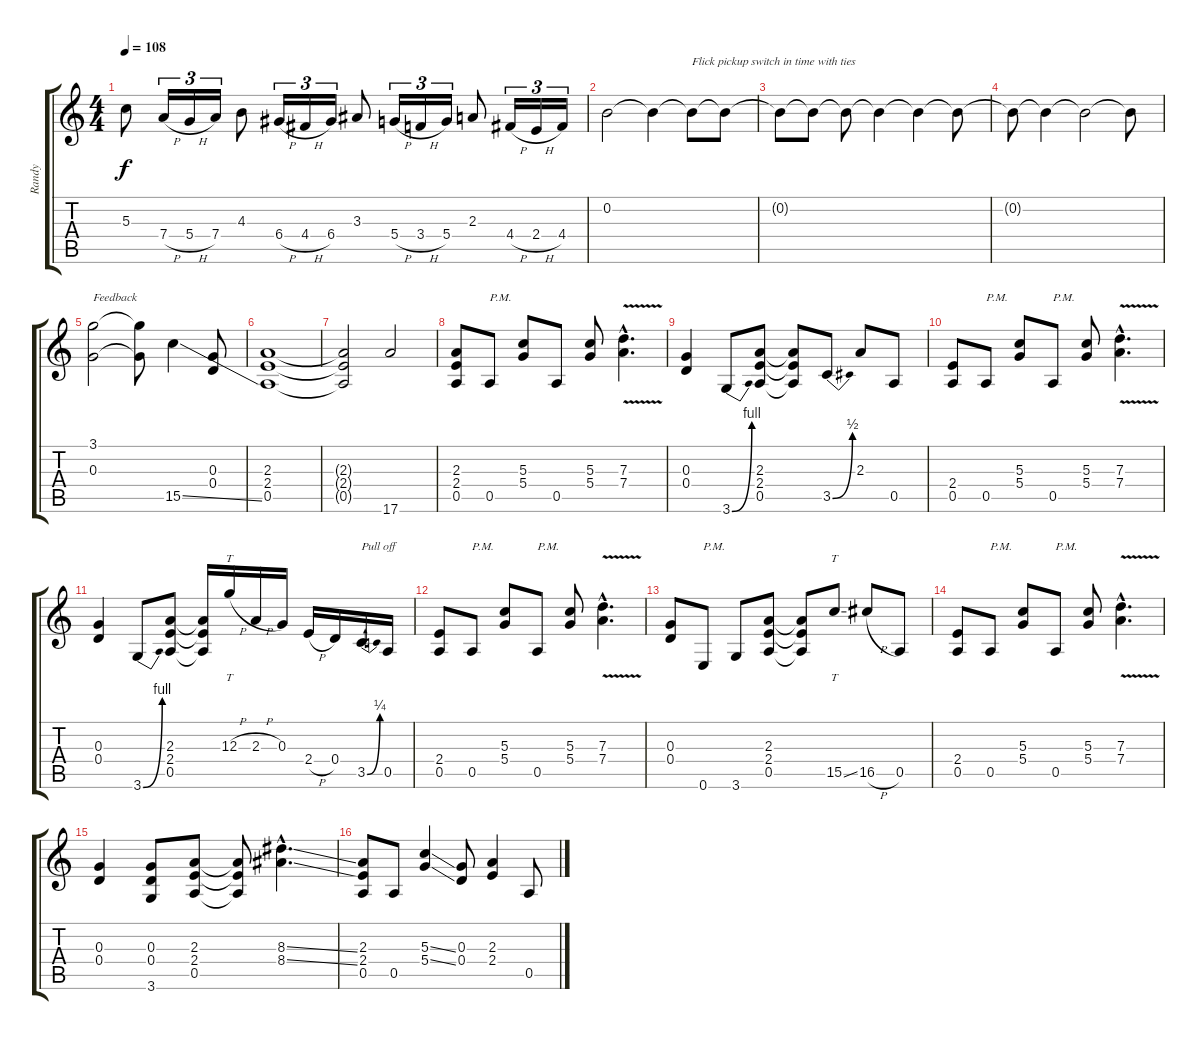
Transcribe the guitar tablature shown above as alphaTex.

\track ("Randy" "Randy") {instrument overdrivenguitar}
\staff {score tabs}
\tuning (E4 B3 G3 D3 A2 E2) {hide}
\ts (4 4)
\tempo 108
\clef g2
\ks c
5.3.8{dy f} 7.4{h}.16{tu (3 2)} 5.4{h}.16{tu (3 2)} 7.4.16{tu (3 2)} 4.3.8 6.4{h}.16{tu (3 2)} 4.4{h}.16{tu (3 2)} 6.4.16{tu (3 2)} 3.3.8 5.4{h}.16{tu (3 2)} 3.4{h}.16{tu (3 2)} 5.4.16{tu (3 2)} 2.3.8 4.4{h}.16{tu (3 2)} 2.4{h}.16{tu (3 2)} 4.4.16{tu (3 2)} |
0.2.2 0.2{t}.4 0.2{t}.8{txt "Flick pickup switch in time with ties"} 0.2{t}.8 |
0.2{t}.8 0.2{t}.8 0.2{t}.8 0.2{t}.4 0.2{t}.4 0.2{t}.8 |
0.2{t}.8 0.2{t}.4 0.2{t}.2 0.2{t}.8 |
(3.1 0.3).2{txt "Feedback"} (3.1{t} 0.3{t}).8 15.5{ss}.4 (0.3 0.4).8 |
(2.3 2.4 0.5).1 |
(2.3{t} 2.4{t} 0.5{t}).2 17.6.2 |
(2.3 2.4 0.5).8 0.5.8{txt "P.M."} (5.3 5.4).8 0.5.8 (5.3 5.4).8 (7.3{v hac} 7.4{v hac}).4{d} |
(0.3 0.4).4 3.6{be (bend 0 0 60 4)}.8 (2.3 2.4 0.5).8 (2.3{t} 2.4{t} 0.5{t}).8 3.5{be (bend 0 0 60 2)}.8 2.3.8 0.5.8 |
(2.4 0.5).8 0.5.8{txt "P.M."} (5.3 5.4).8 0.5.8{txt "P.M."} (5.3 5.4).8 (7.3{v hac} 7.4{v hac}).4{d} |
(0.3 0.4).4 3.6{be (bend 0 0 60 4)}.8 (2.3 2.4 0.5).8 (2.3{t} 2.4{t} 0.5{t}).16 12.3{h}.16{tt} 2.3{h}.16 0.3.16 2.4{h}.16 0.4.16 3.5{be (bend 0 0 60 1)}.16{txt "Pull off"} 0.5.16 |
(2.4 0.5).8 0.5.8{txt "P.M."} (5.3 5.4).8 0.5.8{txt "P.M."} (5.3 5.4).8 (7.3{v hac} 7.4{v hac}).4{d} |
(0.3 0.4).8 0.6.8{txt "P.M."} 3.6.8 (2.3 2.4 0.5).8 (2.3{t} 2.4{t} 0.5{t}).8 15.5{ss}.8{tt} 16.5{h}.8 0.5.8 |
(2.4 0.5).8 0.5.8{txt "P.M."} (5.3 5.4).8 0.5.8{txt "P.M."} (5.3 5.4).8 (7.3{v hac} 7.4{v hac}).4{d} |
(0.3 0.4).4 (0.3 0.4 3.6).8 (2.3 2.4 0.5).8 (2.3{t} 2.4{t} 0.5{t}).8 (8.3{ss hac} 8.4{ss hac}).4{d} |
(2.3 2.4 0.5).8 0.5.8 (5.3{ss} 5.4{ss}).4 (0.3 0.4).8 (2.3 2.4).4 0.5.8
